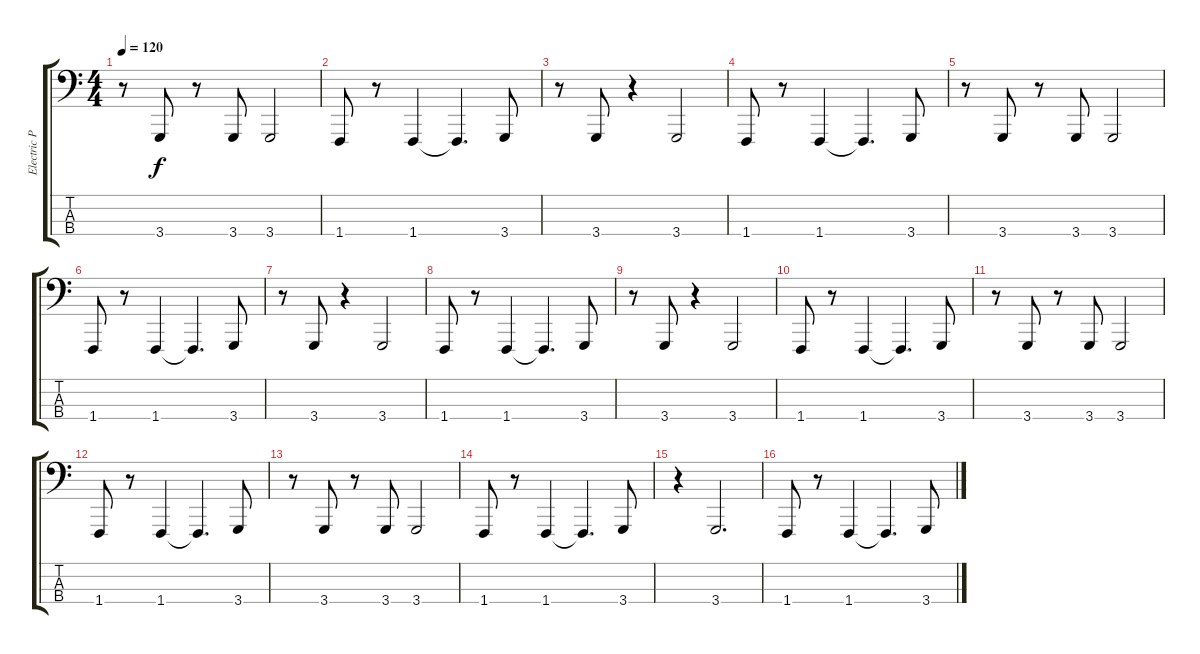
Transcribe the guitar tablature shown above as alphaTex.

\track ("Electric Piano B2" "Electric P") {instrument drawbarorgan}
\staff {score tabs}
\tuning (G2 D2 A1 E1) {hide}
\ts (4 4)
\tempo 120
\clef f4
\ks c
r.8{dy f} 3.4.8 r.8 3.4.8 3.4.2 |
1.4.8 r.8 1.4.4 1.4{t}.4{d} 3.4.8 |
r.8 3.4.8 r.4 3.4.2 |
1.4.8 r.8 1.4.4 1.4{t}.4{d} 3.4.8 |
r.8 3.4.8 r.8 3.4.8 3.4.2 |
1.4.8 r.8 1.4.4 1.4{t}.4{d} 3.4.8 |
r.8 3.4.8 r.4 3.4.2 |
1.4.8 r.8 1.4.4 1.4{t}.4{d} 3.4.8 |
r.8 3.4.8 r.4 3.4.2 |
1.4.8 r.8 1.4.4 1.4{t}.4{d} 3.4.8 |
r.8 3.4.8 r.8 3.4.8 3.4.2 |
1.4.8 r.8 1.4.4 1.4{t}.4{d} 3.4.8 |
r.8 3.4.8 r.8 3.4.8 3.4.2 |
1.4.8 r.8 1.4.4 1.4{t}.4{d} 3.4.8 |
r.4 3.4.2{d} |
1.4.8 r.8 1.4.4 1.4{t}.4{d} 3.4.8
